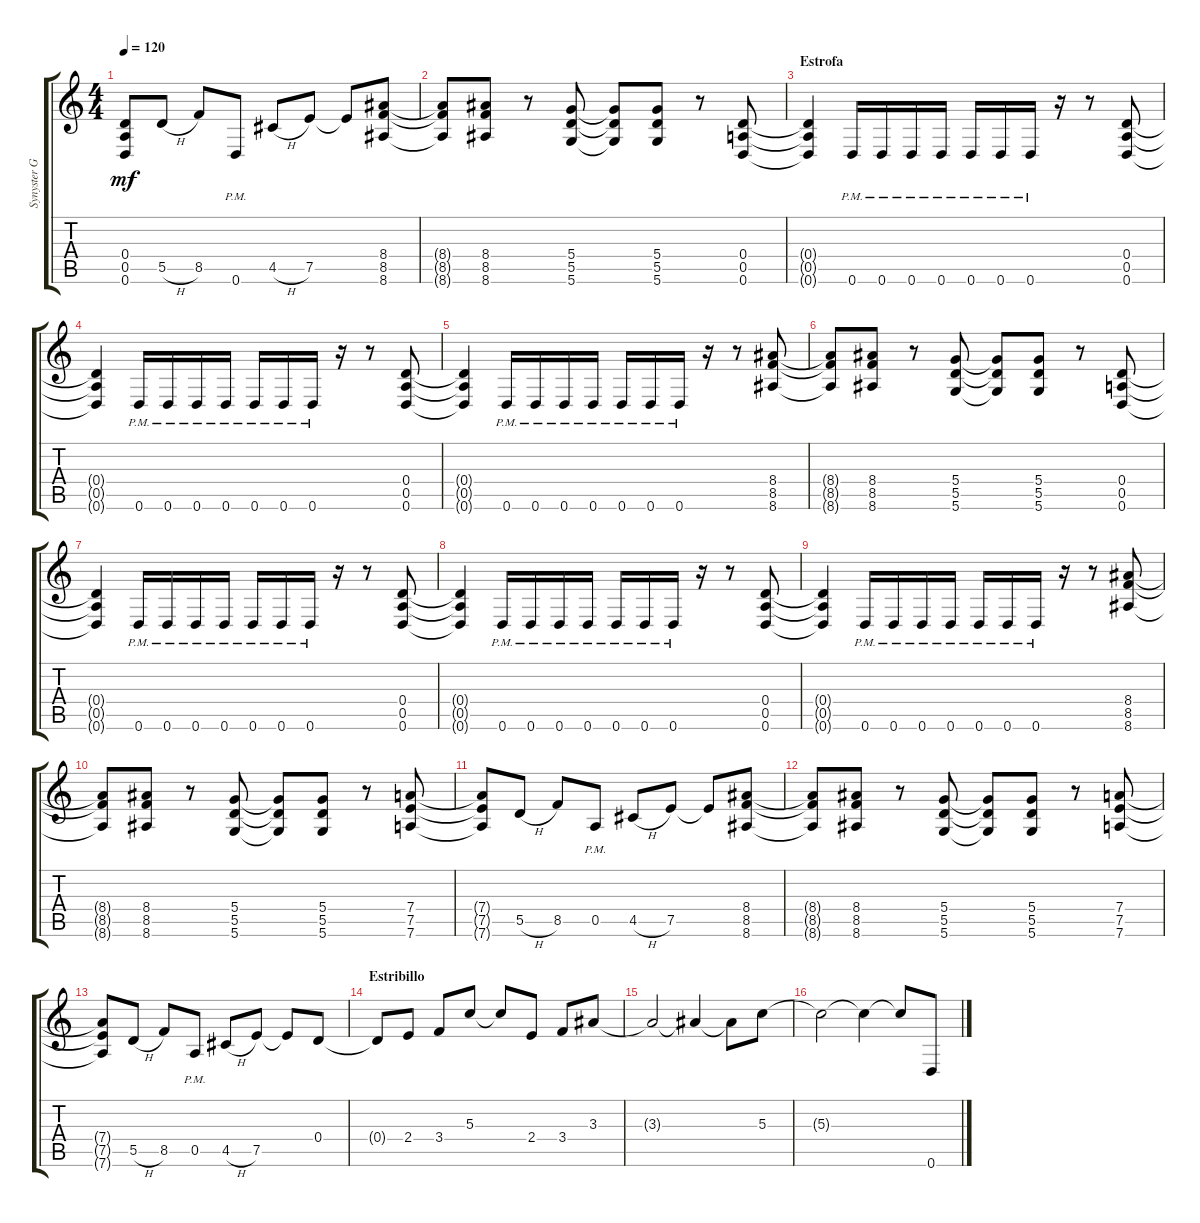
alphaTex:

\track ("Synyster Gates" "Synyster G") {instrument distortionguitar}
\staff {score tabs}
\tuning (E4 B3 G3 D3 A2 D2) {hide}
\ts (4 4)
\tempo 120
\clef g2
\ks c
(0.4{t} 0.5{t} 0.6{t}).8{dy mf} 5.5{h}.8 8.5.8 0.6{pm}.8 4.5{h}.8 7.5.8 7.5{t}.8 (8.4 8.5 8.6).8 |
(8.4{t} 8.5{t} 8.6{t}).8 (8.4 8.5 8.6).8 r.8 (5.4 5.5 5.6).8 (5.4{t} 5.5{t} 5.6{t}).8 (5.4 5.5 5.6).8 r.8 (0.4 0.5 0.6).8 |
\section ("" "Estrofa")
(0.4{t} 0.5{t} 0.6{t}).4 0.6{pm}.16 0.6{pm}.16 0.6{pm}.16 0.6{pm}.16 0.6{pm}.16 0.6{pm}.16 0.6{pm}.16 r.16 r.8 (0.4 0.5 0.6).8 |
(0.4{t} 0.5{t} 0.6{t}).4 0.6{pm}.16 0.6{pm}.16 0.6{pm}.16 0.6{pm}.16 0.6{pm}.16 0.6{pm}.16 0.6{pm}.16 r.16 r.8 (0.4 0.5 0.6).8 |
(0.4{t} 0.5{t} 0.6{t}).4 0.6{pm}.16 0.6{pm}.16 0.6{pm}.16 0.6{pm}.16 0.6{pm}.16 0.6{pm}.16 0.6{pm}.16 r.16 r.8 (8.4 8.5 8.6).8 |
(8.4{t} 8.5{t} 8.6{t}).8 (8.4 8.5 8.6).8 r.8 (5.4 5.5 5.6).8 (5.4{t} 5.5{t} 5.6{t}).8 (5.4 5.5 5.6).8 r.8 (0.4 0.5 0.6).8 |
(0.4{t} 0.5{t} 0.6{t}).4 0.6{pm}.16 0.6{pm}.16 0.6{pm}.16 0.6{pm}.16 0.6{pm}.16 0.6{pm}.16 0.6{pm}.16 r.16 r.8 (0.4 0.5 0.6).8 |
(0.4{t} 0.5{t} 0.6{t}).4 0.6{pm}.16 0.6{pm}.16 0.6{pm}.16 0.6{pm}.16 0.6{pm}.16 0.6{pm}.16 0.6{pm}.16 r.16 r.8 (0.4 0.5 0.6).8 |
(0.4{t} 0.5{t} 0.6{t}).4 0.6{pm}.16 0.6{pm}.16 0.6{pm}.16 0.6{pm}.16 0.6{pm}.16 0.6{pm}.16 0.6{pm}.16 r.16 r.8 (8.4 8.5 8.6).8 |
(8.4{t} 8.5{t} 8.6{t}).8 (8.4 8.5 8.6).8 r.8 (5.4 5.5 5.6).8 (5.4{t} 5.5{t} 5.6{t}).8 (5.4 5.5 5.6).8 r.8 (7.4 7.5 7.6).8 |
(7.4{t} 7.5{t} 7.6{t}).8 5.5{h}.8 8.5.8 0.5{pm}.8 4.5{h}.8 7.5.8 7.5{t}.8 (8.4 8.5 8.6).8 |
(8.4{t} 8.5{t} 8.6{t}).8 (8.4 8.5 8.6).8 r.8 (5.4 5.5 5.6).8 (5.4{t} 5.5{t} 5.6{t}).8 (5.4 5.5 5.6).8 r.8 (7.4 7.5 7.6).8 |
(7.4{t} 7.5{t} 7.6{t}).8 5.5{h}.8 8.5.8 0.5{pm}.8 4.5{h}.8 7.5.8 7.5{t}.8 0.4.8 |
\section ("" "Estribillo")
0.4{t}.8 2.4.8 3.4.8 5.3.8 5.3{t}.8 2.4.8 3.4.8 3.3.8 |
3.3{t}.2 3.3{t}.4 3.3{t}.8 5.3.8 |
5.3{t}.2 5.3{t}.4 5.3{t}.8 0.6.8
